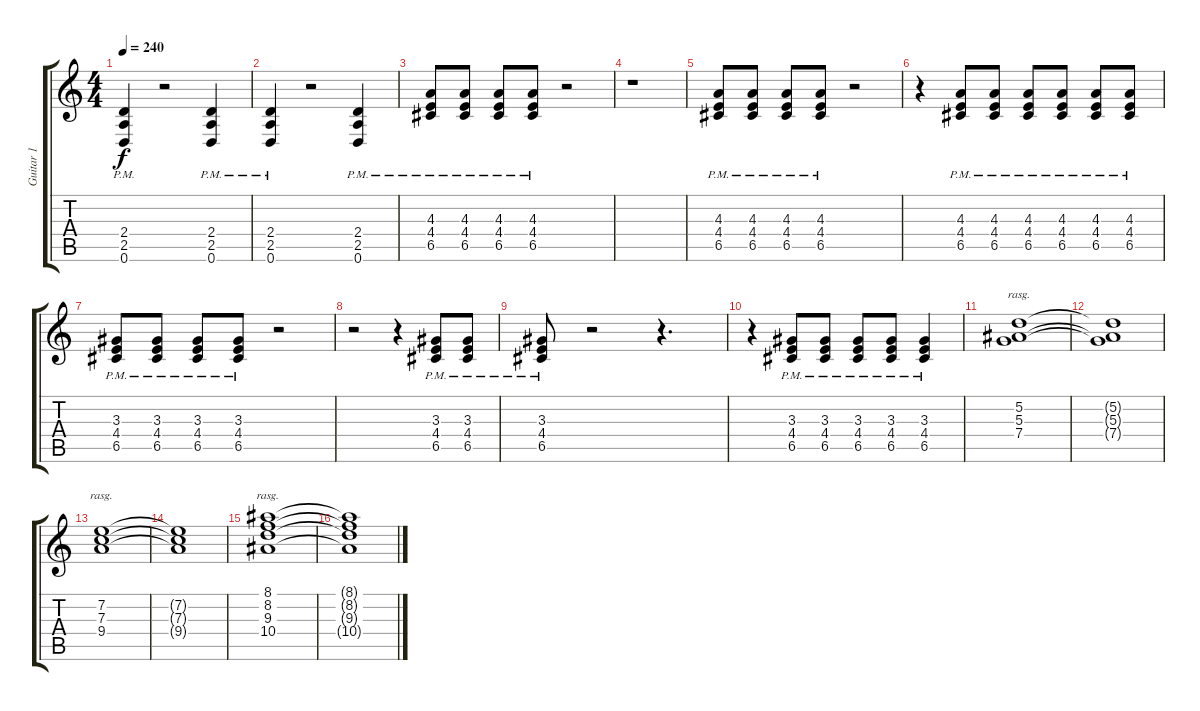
\track ("Guitar 1" "Guitar 1") {instrument distortionguitar}
\staff {score tabs}
\tuning (D4 A3 F3 C3 G2 D2) {hide}
\ts (4 4)
\tempo 240
\clef g2
\ks c
(2.4{pm} 2.5{pm} 0.6{pm}).4{dy f} r.2 (2.4{pm} 2.5{pm} 0.6{pm}).4 |
(2.4{pm} 2.5{pm} 0.6{pm}).4 r.2 (2.4{pm} 2.5{pm} 0.6{pm}).4 |
(4.3{pm} 4.4{pm} 6.5{pm}).8 (4.3{pm} 4.4{pm} 6.5{pm}).8 (4.3{pm} 4.4{pm} 6.5{pm}).8 (4.3{pm} 4.4{pm} 6.5{pm}).8 r.2 |
r.1 |
(4.3{pm} 4.4{pm} 6.5{pm}).8 (4.3{pm} 4.4{pm} 6.5{pm}).8 (4.3{pm} 4.4{pm} 6.5{pm}).8 (4.3{pm} 4.4{pm} 6.5{pm}).8 r.2 |
r.4 (4.3{pm} 4.4{pm} 6.5{pm}).8 (4.3{pm} 4.4{pm} 6.5{pm}).8 (4.3{pm} 4.4{pm} 6.5{pm}).8 (4.3{pm} 4.4{pm} 6.5{pm}).8 (4.3{pm} 4.4{pm} 6.5{pm}).8 (4.3{pm} 4.4{pm} 6.5{pm}).8 |
(3.3{pm} 4.4{pm} 6.5{pm}).8 (3.3{pm} 4.4{pm} 6.5{pm}).8 (3.3{pm} 4.4{pm} 6.5{pm}).8 (3.3{pm} 4.4{pm} 6.5{pm}).8 r.2 |
r.2 r.4 (3.3{pm} 4.4{pm} 6.5{pm}).8 (3.3{pm} 4.4{pm} 6.5{pm}).8 |
(3.3{pm} 4.4{pm} 6.5{pm}).8 r.2 r.4{d} |
r.4 (3.3{pm} 4.4{pm} 6.5{pm}).8 (3.3{pm} 4.4{pm} 6.5{pm}).8 (3.3{pm} 4.4{pm} 6.5{pm}).8 (3.3{pm} 4.4{pm} 6.5{pm}).8 (3.3{pm} 4.4{pm} 6.5{pm}).4 |
(5.2 5.3 7.4).1{rasg ii} |
(5.2{t} 5.3{t} 7.4{t}).1 |
(7.2 7.3 9.4).1{rasg ii} |
(7.2{t} 7.3{t} 9.4{t}).1 |
(8.1 8.2 9.3 10.4).1{rasg ii} |
(8.1{t} 8.2{t} 9.3{t} 10.4{t}).1
